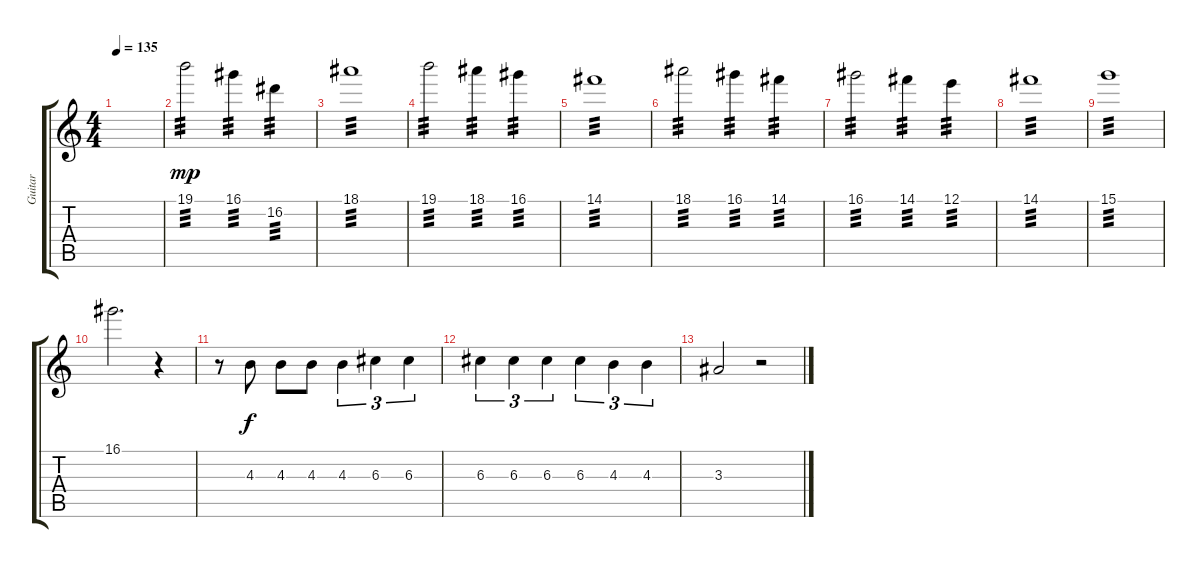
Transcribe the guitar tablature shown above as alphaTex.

\track ("Guitar" "Guitar") {instrument distortionguitar}
\staff {score tabs}
\tuning (E4 B3 G3 D3 A2 E2) {hide}
\ts (4 4)
\tempo 135
\clef g2
\ks c
|
19.1.2{tp 3 dy mp} 16.1.4{tp 3} 16.2.4{tp 3} |
18.1.1{tp 3} |
19.1.2{tp 3} 18.1.4{tp 3} 16.1.4{tp 3} |
14.1.1{tp 3} |
18.1.2{tp 3} 16.1.4{tp 3} 14.1.4{tp 3} |
16.1.2{tp 3} 14.1.4{tp 3} 12.1.4{tp 3} |
14.1.1{tp 3} |
15.1.1{tp 3} |
16.1.2{d} r.4 |
r.8{volume 16 balance 0 instrument electricguitarclean} 4.3.8{dy f} 4.3.8 4.3.8 4.3.4{tu (3 2) balance 16} 6.3.4{tu (3 2)} 6.3.4{tu (3 2)} |
6.3.4{tu (3 2)} 6.3.4{tu (3 2)} 6.3.4{tu (3 2)} 6.3.4{tu (3 2)} 4.3.4{tu (3 2)} 4.3.4{tu (3 2)} |
3.3.2 r.2
